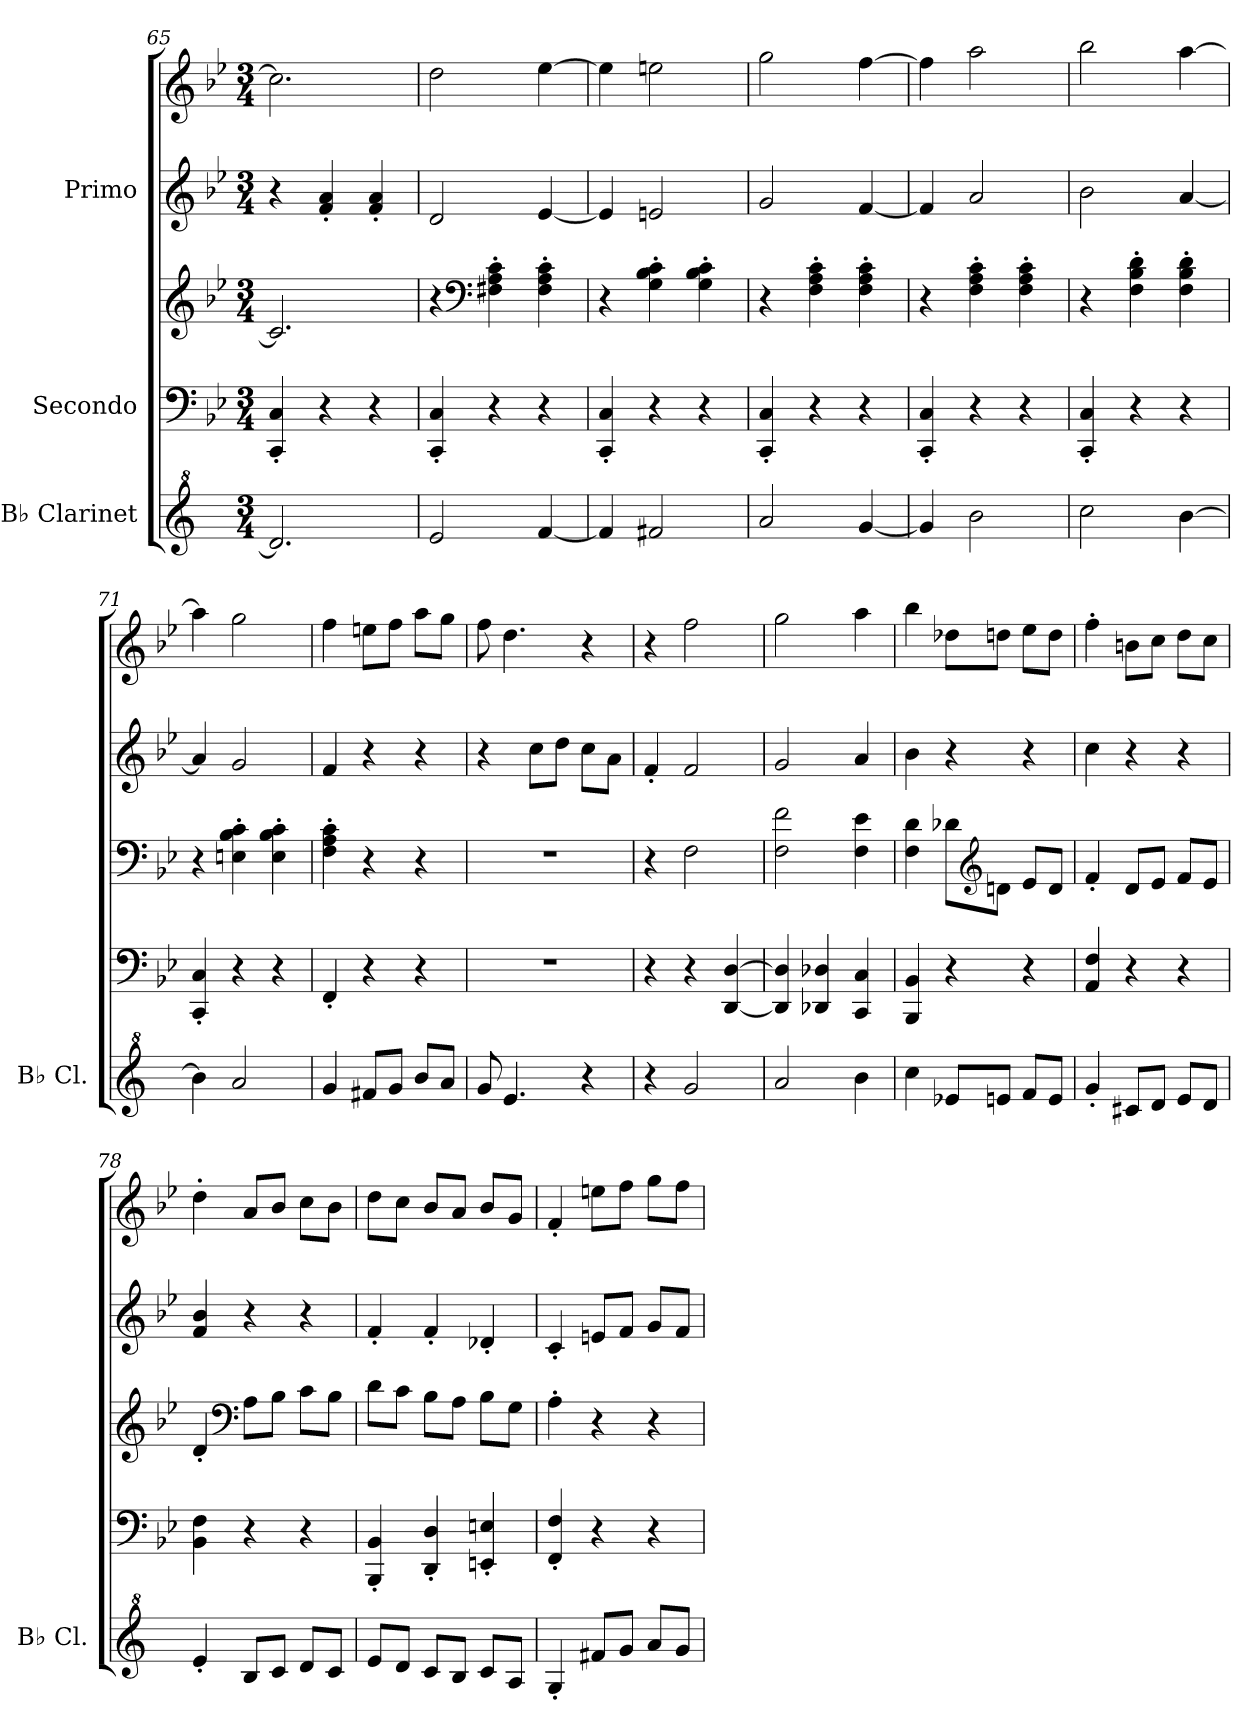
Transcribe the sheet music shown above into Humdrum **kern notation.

**kern	**kern	**kern	**kern	**kern
*part3	*part2	*part2	*part1	*part1
*staff5	*staff4	*staff3	*staff2	*staff1
*I"B♭ Clarinet	*I"Secondo	*	*I"Primo	*
*I'B♭ Cl.	*	*	*	*
*clefG^2	*clefF4	*clefG2	*clefG2	*clefG2
*ITrd1c2	*	*	*	*
*k[b-e-]	*k[b-e-]	*k[b-e-]	*k[b-e-]	*k[b-e-]
*M3/4	*M3/4	*M3/4	*M3/4	*M3/4
=65	=65	=65	=65	=65
2.cc/]	4CC/' 4C/'	2.c/]	4r	2.cc\]
.	4r	.	4f/' 4a/'	.
.	4r	.	4f/' 4a/'	.
=66	=66	=66	=66	=66
2dd/	4CC/' 4C/'	4r	2d/	2dd\
*	*	*clefF4	*	*
.	4r	4F#X\' 4A\' 4c\'	.	.
[4ee-/	4r	4F#\' 4A\' 4c\'	[4e-/	[4ee-\
!!LO:LB:g=z
=67	=67	=67	=67	=67
4ee-/]	4CC/' 4C/'	4r	4e-/]	4ee-\]
2een/	4r	4G\' 4B-\' 4c\'	2en/	2een\
.	4r	4G\' 4B-\' 4c\'	.	.
=68	=68	=68	=68	=68
2gg/	4CC/' 4C/'	4r	2g/	2gg\
.	4r	4F\' 4A\' 4c\'	.	.
[4ff/	4r	4F\' 4A\' 4c\'	[4f/	[4ff\
=69	=69	=69	=69	=69
4ff/]	4CC/' 4C/'	4r	4f/]	4ff\]
2aa\	4r	4F\' 4A\' 4c\'	2a/	2aa\
.	4r	4F\' 4A\' 4c\'	.	.
=70	=70	=70	=70	=70
2bb-\	4CC/' 4C/'	4r	2b-\	2bb-\
.	4r	4F\' 4B-\' 4d\'	.	.
[4aa\	4r	4F\' 4B-\' 4d\'	[4a/	[4aa\
=71	=71	=71	=71	=71
4aa\]	4CC/' 4C/'	4r	4a/]	4aa\]
2gg/	4r	4En\' 4B-\' 4c\'	2g/	2gg\
.	4r	4E\' 4B-\' 4c\'	.	.
=72	=72	=72	=72	=72
4ff/	4FF'/	4F\' 4A\' 4c\'	4f/	4ff\
8een/L	4r	4r	4r	8een\L
8ff/J	.	.	.	8ff\J
8aa/L	4r	4r	4r	8aa\L
8gg/J	.	.	.	8gg\J
=73	=73	=73	=73	=73
8ff/	2.r	2.r	4r	8ff\
4.dd/	.	.	.	4.dd\
.	.	.	8cc\L	.
.	.	.	8dd\J	.
4r	.	.	8cc\L	4r
.	.	.	8a\J	.
=74	=74	=74	=74	=74
4r	4r	4r	4f'/	4r
2ff/	4r	2F\	2f/	2ff\
.	[4DD/ [4D/	.	.	.
=75	=75	=75	=75	=75
2gg/	4DD/] 4D/]	2F\ 2f\	2g/	2gg\
.	4DD-X/ 4D-X/	.	.	.
4aa\	4CC/ 4C/	4F\ 4e-\	4a/	4aa\
=76	=76	=76	=76	=76
4bb-\	4BBB-/ 4BB-/	4F\ 4d\	4b-\	4bb-\
8dd-X/L	4r	8d-X\L	4r	8dd-X\L
*	*	*clefG2	*	*
8ddn/J	.	8dn\J	.	8ddn\J
8ee-/L	4r	8e-/L	4r	8ee-\L
8dd/J	.	8d/J	.	8dd\J
=77	=77	=77	=77	=77
4ff'/	4AA/ 4F/	4f'/	4cc\	4ff'\
8bn/L	4r	8d/L	4r	8bn\L
8cc/J	.	8e-/J	.	8cc\J
8dd/L	4r	8f/L	4r	8dd\L
8cc/J	.	8e-/J	.	8cc\J
!!LO:LB:g=z
=78	=78	=78	=78	=78
4dd'/	4BB-\ 4F\	4d'/	4f/ 4b-/	4dd'\
*	*	*clefF4	*	*
8a/L	4r	8A\L	4r	8a/L
8b-/J	.	8B-\J	.	8b-/J
8cc/L	4r	8c\L	4r	8cc\L
8b-/J	.	8B-\J	.	8b-\J
=79	=79	=79	=79	=79
8dd/L	4BBB-/' 4BB-/'	8d\L	4f'/	8dd\L
8cc/J	.	8c\J	.	8cc\J
8b-/L	4DD/' 4D/'	8B-\L	4f'/	8b-/L
8a/J	.	8A\J	.	8a/J
8b-/L	4EEn/' 4En/'	8B-\L	4d-X'/	8b-/L
8g/J	.	8G\J	.	8g/J
=80	=80	=80	=80	=80
4f'/	4FF/' 4F/'	4A'\	4c'/	4f'/
8een/L	4r	4r	8en/L	8een\L
8ff/J	.	.	8f/J	8ff\J
8gg/L	4r	4r	8g/L	8gg\L
8ff/J	.	.	8f/J	8ff\J
=	=	=	=	=
*-	*-	*-	*-	*-
